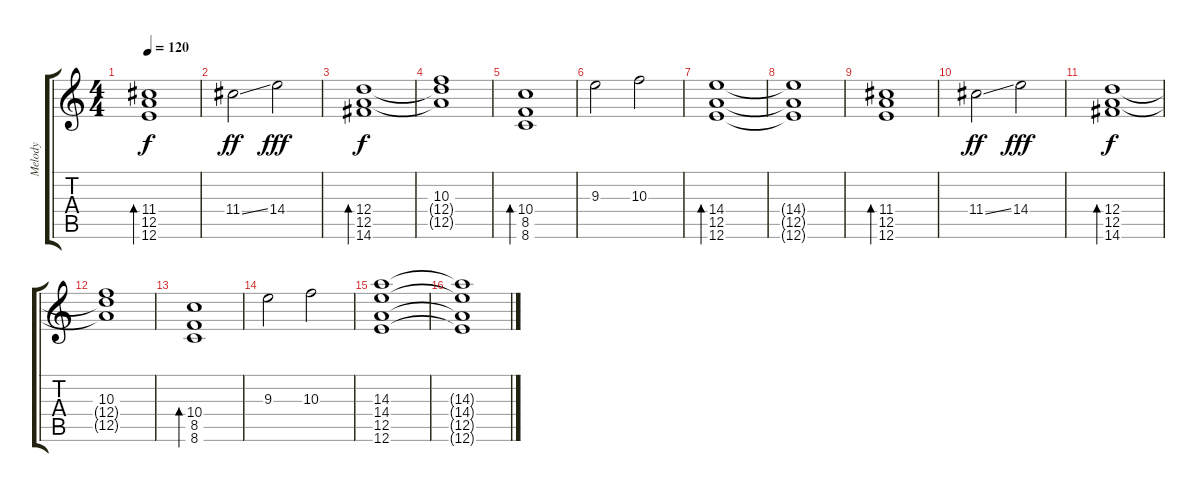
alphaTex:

\track ("Melody" "Melody") {instrument acousticguitarsteel}
\staff {score tabs}
\tuning (E4 B3 G3 D3 A2 E2) {hide}
\ts (4 4)
\tempo 120
\clef g2
\ks c
(11.4 12.5 12.6).1{bd 120 dy f} |
11.4{ss}.2{dy ff} 14.4.2{dy fff} |
(12.4 12.5 14.6).1{bd 120 dy f} |
(10.3 12.4{t} 12.5{t}).1 |
(10.4 8.5 8.6).1{bd 120} |
9.3.2 10.3.2 |
(14.4 12.5 12.6).1{bd 120} |
(14.4{t} 12.5{t} 12.6{t}).1 |
(11.4 12.5 12.6).1{bd 120} |
11.4{ss}.2{dy ff} 14.4.2{dy fff} |
(12.4 12.5 14.6).1{bd 120 dy f} |
(10.3 12.4{t} 12.5{t}).1 |
(10.4 8.5 8.6).1{bd 120} |
9.3.2 10.3.2 |
(14.3 14.4 12.5 12.6).1 |
(14.3{t} 14.4{t} 12.5{t} 12.6{t}).1
